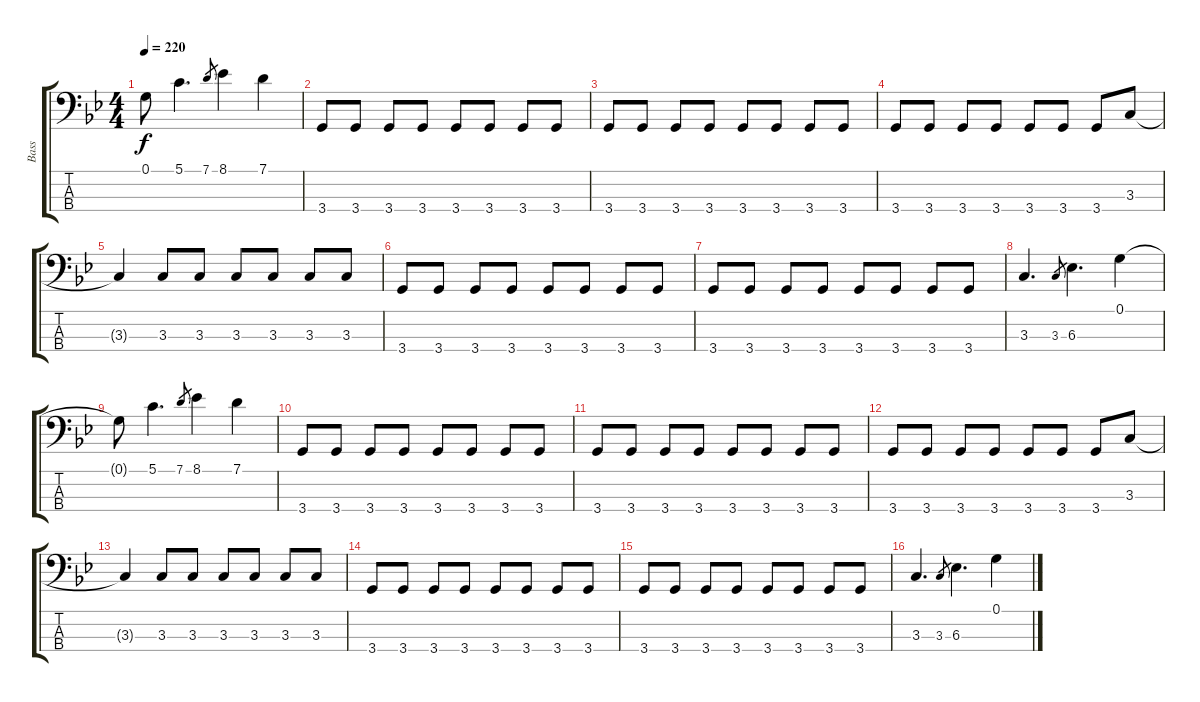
\track ("Bass" "Bass") {instrument electricbassfinger}
\staff {score tabs}
\tuning (G2 D2 A1 E1) {hide}
\ts (4 4)
\tempo 220
\clef f4
\ks gminor
0.1{t}.8{dy f} 5.1.4{d} 7.1.8{gr} 8.1.4 7.1.4 |
3.4.8 3.4.8 3.4.8 3.4.8 3.4.8 3.4.8 3.4.8 3.4.8 |
3.4.8 3.4.8 3.4.8 3.4.8 3.4.8 3.4.8 3.4.8 3.4.8 |
3.4.8 3.4.8 3.4.8 3.4.8 3.4.8 3.4.8 3.4.8 3.3.8 |
3.3{t}.4 3.3.8 3.3.8 3.3.8 3.3.8 3.3.8 3.3.8 |
3.4.8 3.4.8 3.4.8 3.4.8 3.4.8 3.4.8 3.4.8 3.4.8 |
3.4.8 3.4.8 3.4.8 3.4.8 3.4.8 3.4.8 3.4.8 3.4.8 |
3.3.4{d} 3.3.8{gr} 6.3.4{d} 0.1.4 |
0.1{t}.8 5.1.4{d} 7.1.8{gr} 8.1.4 7.1.4 |
3.4.8 3.4.8 3.4.8 3.4.8 3.4.8 3.4.8 3.4.8 3.4.8 |
3.4.8 3.4.8 3.4.8 3.4.8 3.4.8 3.4.8 3.4.8 3.4.8 |
3.4.8 3.4.8 3.4.8 3.4.8 3.4.8 3.4.8 3.4.8 3.3.8 |
3.3{t}.4 3.3.8 3.3.8 3.3.8 3.3.8 3.3.8 3.3.8 |
3.4.8 3.4.8 3.4.8 3.4.8 3.4.8 3.4.8 3.4.8 3.4.8 |
3.4.8 3.4.8 3.4.8 3.4.8 3.4.8 3.4.8 3.4.8 3.4.8 |
3.3.4{d} 3.3.8{gr} 6.3.4{d} 0.1.4
